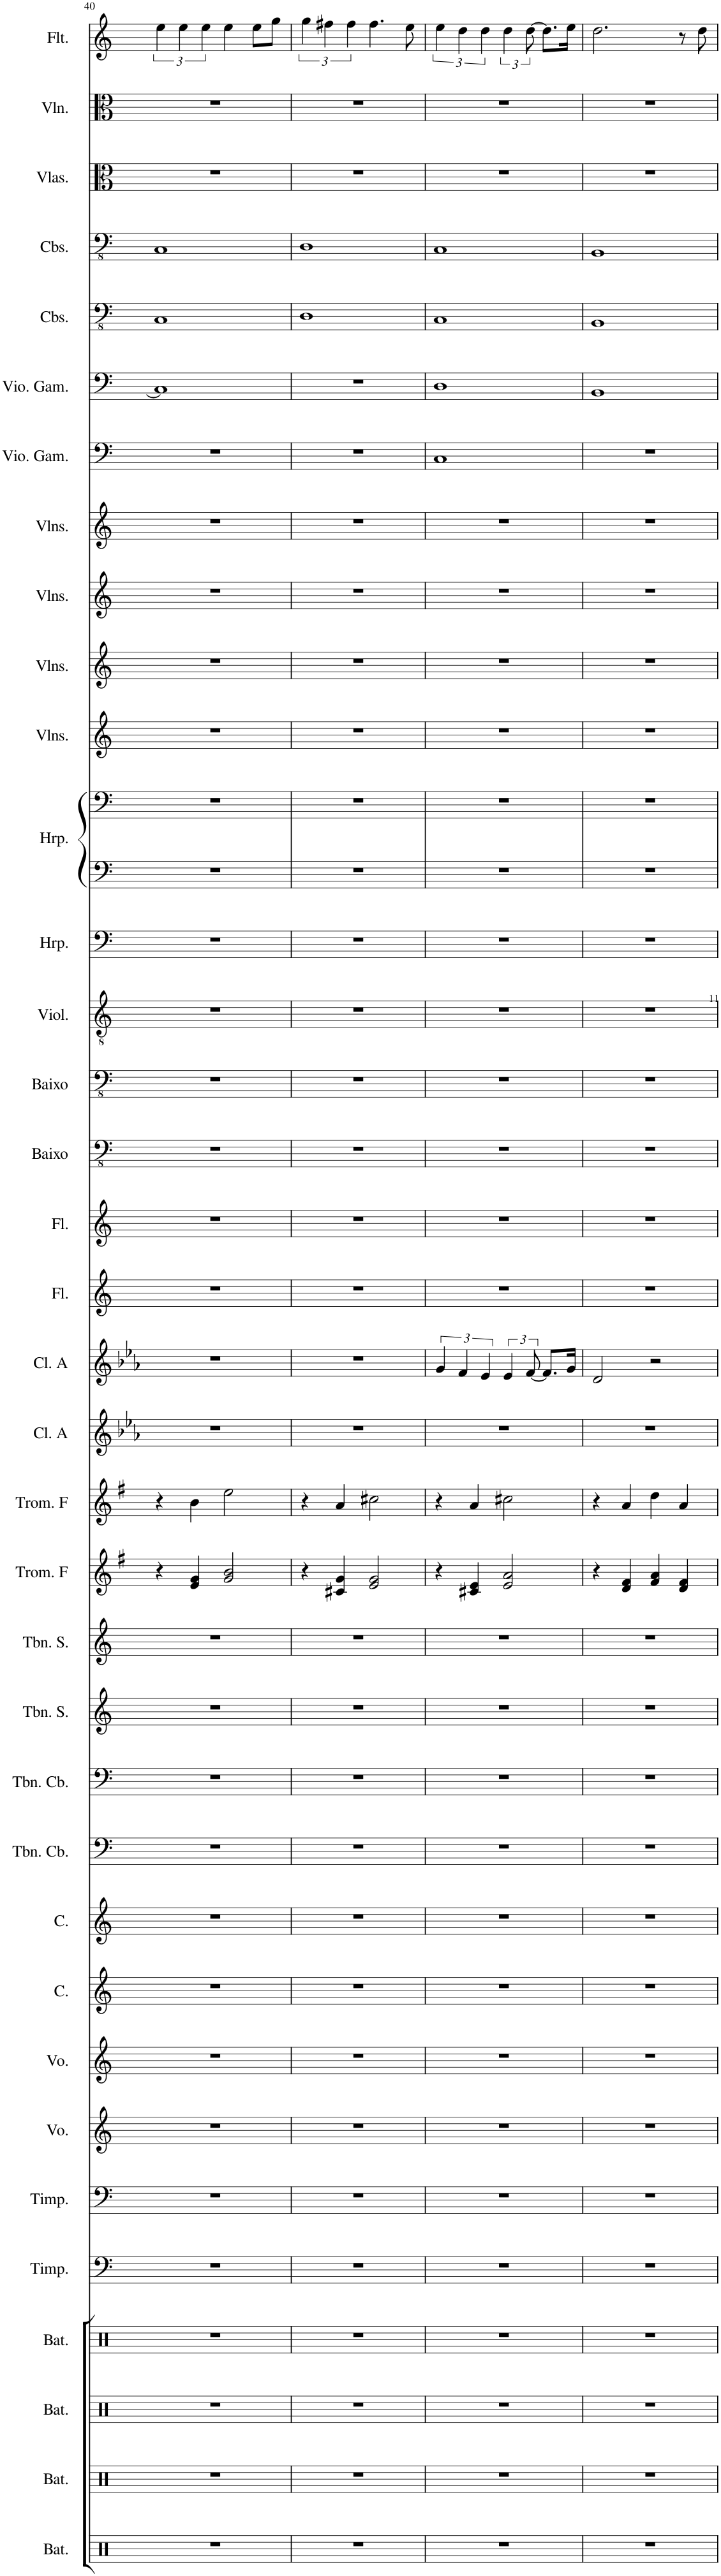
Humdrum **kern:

**kern	**kern	**kern	**kern	**kern	**kern	**kern	**kern	**kern	**kern	**kern	**kern	**kern	**kern	**kern	**kern	**kern	**kern	**kern	**kern	**kern	**kern	**kern	**kern	**kern	**kern	**kern	**kern	**kern	**kern	**kern	**kern	**kern	**kern	**kern	**kern	**kern
*part36	*part35	*part34	*part33	*part32	*part31	*part30	*part29	*part28	*part27	*part26	*part25	*part24	*part23	*part22	*part21	*part20	*part19	*part18	*part17	*part16	*part15	*part14	*part13	*part12	*part12	*part11	*part10	*part9	*part8	*part7	*part6	*part5	*part4	*part3	*part2	*part1
*staff37	*staff36	*staff35	*staff34	*staff33	*staff32	*staff31	*staff30	*staff29	*staff28	*staff27	*staff26	*staff25	*staff24	*staff23	*staff22	*staff21	*staff20	*staff19	*staff18	*staff17	*staff16	*staff15	*staff14	*staff13	*staff12	*staff11	*staff10	*staff9	*staff8	*staff7	*staff6	*staff5	*staff4	*staff3	*staff2	*staff1
*I"Bateria, percussion	*I"Bateria, Splash Cymbal	*I"Bateria, Crash Cymbal 2	*I"Bateria, Ride Cymbal 2	*I"Tímpano, timpany	*I"Tímpano, timpany	*I"Voz, BassChoir	*I"Voz, BassChoir	*I"Contralto, High Choir	*I"Contralto, High Choir	*I"Trombone Contrabaixo, bass trombones	*I"Trombone Contrabaixo, bass trombones	*I"Trombone Soprano, trombones	*I"Trombone Soprano, trombones	*I"Trompa em F, f. horns	*I"Trompa em F, f. horns	*I"Clarineta em A, clarinet	*I"Clarineta em A, clarinet	*I"Flauta, flute	*I"Flauta, flute	*I"Baixolão, fingered bass	*I"Baixolão, fingered bass	*I"Violão, guitar	*I"Harpa, bass harp	*I"Harpa, harp	*	*I"Violinos, bass slow strings	*I"Violinos, bass slow strings	*I"Violinos, slow strings	*I"Violinos, slow strings	*I"Viola da gamba, tremola strings	*I"Viola da gamba, tremola strings	*I"Contrabaixos, bass strings	*I"Contrabaixos, bass strings	*I"Violas, strings	*I"Violino	*I"Flautim
*I'Bat.	*I'Bat.	*I'Bat.	*I'Bat.	*I'Timp.	*I'Timp.	*I'Vo.	*I'Vo.	*I'C.	*I'C.	*I'Tbn. Cb.	*I'Tbn. Cb.	*I'Tbn. S.	*I'Tbn. S.	*I'Trom. F	*I'Trom. F	*I'Cl. A	*I'Cl. A	*I'Fl.	*I'Fl.	*I'Baixo	*I'Baixo	*I'Viol.	*I'Hrp.	*I'Hrp.	*	*I'Vlns.	*I'Vlns.	*I'Vlns.	*I'Vlns.	*I'Vio. Gam.	*I'Vio. Gam.	*I'Cbs.	*I'Cbs.	*I'Vlas.	*I'Vln.	*I'Flt.
!!LO:PB:g=z
*clefX	*clefX	*clefX	*clefX	*clefF4	*clefF4	*clefG2	*clefG2	*clefG2	*clefG2	*clefF4	*clefF4	*clefG2	*clefG2	*clefG2	*clefG2	*clefG2	*clefG2	*clefG2	*clefG2	*clefFv4	*clefFv4	*clefGv2	*clefF4	*clefG2	*clefF4	*clefG2	*clefG2	*clefG2	*clefG2	*clefF4	*clefF4	*clefFv4	*clefFv4	*clefC3	*clefC3	*clefG2
*	*	*	*	*	*	*	*	*	*	*	*	*	*	*Trd4c7	*Trd4c7	*Trd2c3	*Trd2c3	*	*	*	*	*	*	*	*	*	*	*	*	*	*	*	*	*	*	*Trd-7c-12
*k[]	*k[]	*k[]	*k[]	*k[]	*k[]	*k[]	*k[]	*k[]	*k[]	*k[]	*k[]	*k[]	*k[]	*k[f#]	*k[f#]	*k[b-e-a-]	*k[b-e-a-]	*k[]	*k[]	*k[]	*k[]	*k[]	*k[]	*k[]	*k[]	*k[]	*k[]	*k[]	*k[]	*k[]	*k[]	*k[]	*k[]	*k[]	*k[]	*k[]
*M4/4	*M4/4	*M4/4	*M4/4	*M4/4	*M4/4	*M4/4	*M4/4	*M4/4	*M4/4	*M4/4	*M4/4	*M4/4	*M4/4	*M4/4	*M4/4	*M4/4	*M4/4	*M4/4	*M4/4	*M4/4	*M4/4	*M4/4	*M4/4	*M4/4	*M4/4	*M4/4	*M4/4	*M4/4	*M4/4	*M4/4	*M4/4	*M4/4	*M4/4	*M4/4	*M4/4	*M4/4
=40	=40	=40	=40	=40	=40	=40	=40	=40	=40	=40	=40	=40	=40	=40	=40	=40	=40	=40	=40	=40	=40	=40	=40	=40	=40	=40	=40	=40	=40	=40	=40	=40	=40	=40	=40	=40
1r	1r	1r	1r	1r	1r	1r	1r	1r	1r	1r	1r	1r	1r	4r	4r	1r	1r	1r	1r	1r	1r	1r	1r	1r	1r	1r	1r	1r	1r	1r	1C]	1CC	1CC	1r	1r	6ee\
.	.	.	.	.	.	.	.	.	.	.	.	.	.	.	.	.	.	.	.	.	.	.	.	.	.	.	.	.	.	.	.	.	.	.	.	6ee\
.	.	.	.	.	.	.	.	.	.	.	.	.	.	4e/ 4g/	4b\	.	.	.	.	.	.	.	.	.	.	.	.	.	.	.	.	.	.	.	.	.
.	.	.	.	.	.	.	.	.	.	.	.	.	.	.	.	.	.	.	.	.	.	.	.	.	.	.	.	.	.	.	.	.	.	.	.	6ee\
.	.	.	.	.	.	.	.	.	.	.	.	.	.	2g/ 2b/	2ee\	.	.	.	.	.	.	.	.	.	.	.	.	.	.	.	.	.	.	.	.	4ee\
.	.	.	.	.	.	.	.	.	.	.	.	.	.	.	.	.	.	.	.	.	.	.	.	.	.	.	.	.	.	.	.	.	.	.	.	8ee\L
.	.	.	.	.	.	.	.	.	.	.	.	.	.	.	.	.	.	.	.	.	.	.	.	.	.	.	.	.	.	.	.	.	.	.	.	8gg\J
=41	=41	=41	=41	=41	=41	=41	=41	=41	=41	=41	=41	=41	=41	=41	=41	=41	=41	=41	=41	=41	=41	=41	=41	=41	=41	=41	=41	=41	=41	=41	=41	=41	=41	=41	=41	=41
1r	1r	1r	1r	1r	1r	1r	1r	1r	1r	1r	1r	1r	1r	4r	4r	1r	1r	1r	1r	1r	1r	1r	1r	1r	1r	1r	1r	1r	1r	1r	1r	1DD	1DD	1r	1r	6gg\
.	.	.	.	.	.	.	.	.	.	.	.	.	.	.	.	.	.	.	.	.	.	.	.	.	.	.	.	.	.	.	.	.	.	.	.	6ff#X\
.	.	.	.	.	.	.	.	.	.	.	.	.	.	4c#X/ 4g/	4a/	.	.	.	.	.	.	.	.	.	.	.	.	.	.	.	.	.	.	.	.	.
.	.	.	.	.	.	.	.	.	.	.	.	.	.	.	.	.	.	.	.	.	.	.	.	.	.	.	.	.	.	.	.	.	.	.	.	6ff#\
.	.	.	.	.	.	.	.	.	.	.	.	.	.	2e/ 2g/	2cc#X\	.	.	.	.	.	.	.	.	.	.	.	.	.	.	.	.	.	.	.	.	4.ff#\
.	.	.	.	.	.	.	.	.	.	.	.	.	.	.	.	.	.	.	.	.	.	.	.	.	.	.	.	.	.	.	.	.	.	.	.	8ee\
=42	=42	=42	=42	=42	=42	=42	=42	=42	=42	=42	=42	=42	=42	=42	=42	=42	=42	=42	=42	=42	=42	=42	=42	=42	=42	=42	=42	=42	=42	=42	=42	=42	=42	=42	=42	=42
1r	1r	1r	1r	1r	1r	1r	1r	1r	1r	1r	1r	1r	1r	4r	4r	1r	6g/	1r	1r	1r	1r	1r	1r	1r	1r	1r	1r	1r	1r	1C	1D	1CC	1CC	1r	1r	6ee\
.	.	.	.	.	.	.	.	.	.	.	.	.	.	.	.	.	6f/	.	.	.	.	.	.	.	.	.	.	.	.	.	.	.	.	.	.	6dd\
.	.	.	.	.	.	.	.	.	.	.	.	.	.	4c#X/ 4e/	4a/	.	.	.	.	.	.	.	.	.	.	.	.	.	.	.	.	.	.	.	.	.
.	.	.	.	.	.	.	.	.	.	.	.	.	.	.	.	.	6e-/	.	.	.	.	.	.	.	.	.	.	.	.	.	.	.	.	.	.	6dd\
.	.	.	.	.	.	.	.	.	.	.	.	.	.	2e/ 2a/	2cc#X\	.	6e-/	.	.	.	.	.	.	.	.	.	.	.	.	.	.	.	.	.	.	6dd\
.	.	.	.	.	.	.	.	.	.	.	.	.	.	.	.	.	[12f/	.	.	.	.	.	.	.	.	.	.	.	.	.	.	.	.	.	.	[12dd\
.	.	.	.	.	.	.	.	.	.	.	.	.	.	.	.	.	8.f/L]	.	.	.	.	.	.	.	.	.	.	.	.	.	.	.	.	.	.	8.dd\L]
.	.	.	.	.	.	.	.	.	.	.	.	.	.	.	.	.	16g/Jk	.	.	.	.	.	.	.	.	.	.	.	.	.	.	.	.	.	.	16ee\Jk
=43	=43	=43	=43	=43	=43	=43	=43	=43	=43	=43	=43	=43	=43	=43	=43	=43	=43	=43	=43	=43	=43	=43	=43	=43	=43	=43	=43	=43	=43	=43	=43	=43	=43	=43	=43	=43
1r	1r	1r	1r	1r	1r	1r	1r	1r	1r	1r	1r	1r	1r	4r	4r	1r	2d/	1r	1r	1r	1r	1r	1r	1r	1r	1r	1r	1r	1r	1r	1BB	1BBB	1BBB	1r	1r	2.dd\
.	.	.	.	.	.	.	.	.	.	.	.	.	.	4d/ 4f#/	4a/	.	.	.	.	.	.	.	.	.	.	.	.	.	.	.	.	.	.	.	.	.
.	.	.	.	.	.	.	.	.	.	.	.	.	.	4f#/ 4a/	4dd\	.	2r	.	.	.	.	.	.	.	.	.	.	.	.	.	.	.	.	.	.	.
.	.	.	.	.	.	.	.	.	.	.	.	.	.	4d/ 4f#/	4a/	.	.	.	.	.	.	.	.	.	.	.	.	.	.	.	.	.	.	.	.	8r
.	.	.	.	.	.	.	.	.	.	.	.	.	.	.	.	.	.	.	.	.	.	.	.	.	.	.	.	.	.	.	.	.	.	.	.	8dd\
=	=	=	=	=	=	=	=	=	=	=	=	=	=	=	=	=	=	=	=	=	=	=	=	=	=	=	=	=	=	=	=	=	=	=	=	=
*-	*-	*-	*-	*-	*-	*-	*-	*-	*-	*-	*-	*-	*-	*-	*-	*-	*-	*-	*-	*-	*-	*-	*-	*-	*-	*-	*-	*-	*-	*-	*-	*-	*-	*-	*-	*-
